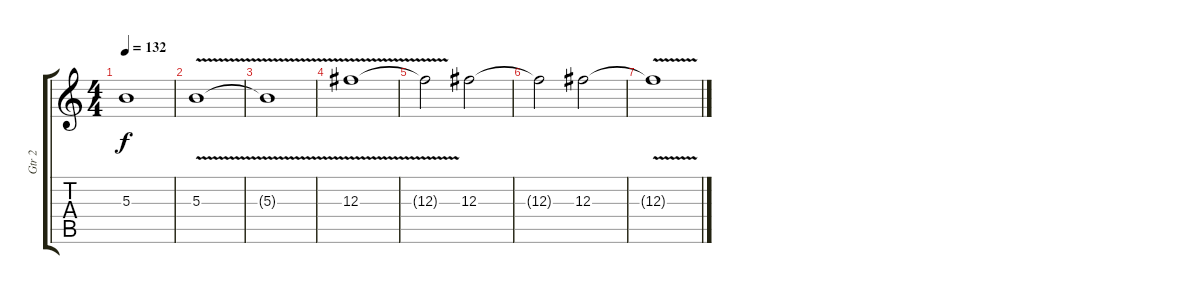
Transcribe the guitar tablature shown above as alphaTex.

\track ("Gtr 2" "Gtr 2") {instrument distortionguitar}
\staff {score tabs}
\tuning (Eb4 Bb3 Gb3 Db3 Ab2 Eb2) {hide}
\ts (4 4)
\tempo 132
\clef g2
\ks c
5.3{t}.1{dy f} |
5.3{v}.1 |
5.3{t}.1{volume 0} |
12.3{v}.1 |
12.3{t}.2 12.3.2 |
12.3{t}.2 12.3.2 |
12.3{v t}.1
